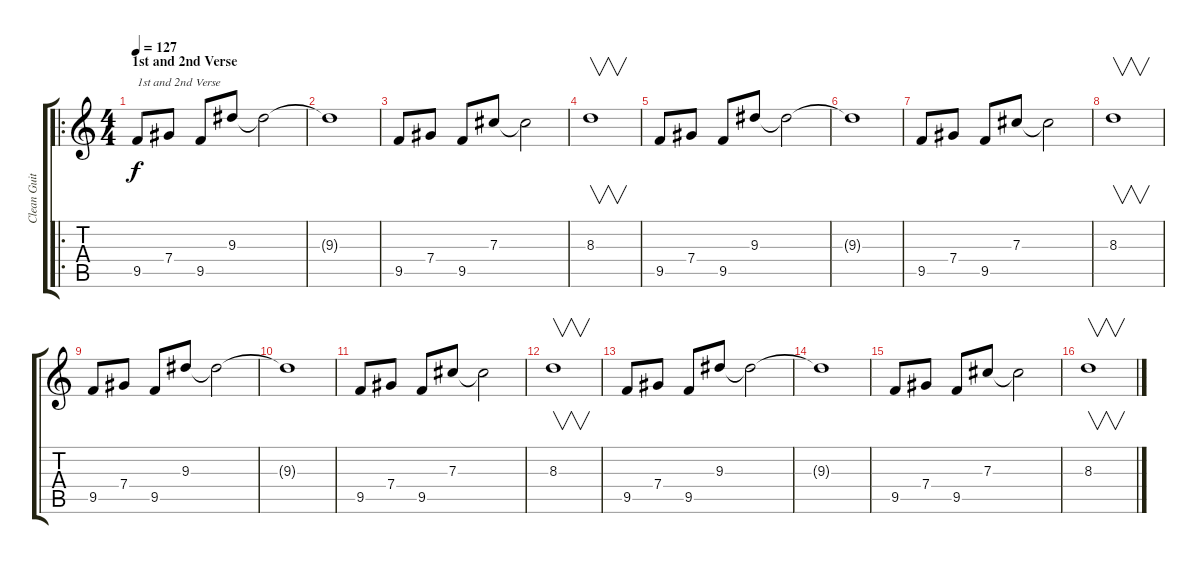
\track ("Clean Guitar" "Clean Guit") {instrument electricguitarjazz}
\staff {score tabs}
\tuning (Eb4 Bb3 Gb3 Db3 Ab2 Eb2) {hide}
\ro
\ts (4 4)
\section ("" "1st and 2nd Verse")
\tempo 127
\clef g2
\ks c
9.5.8{txt "1st and 2nd Verse" dy f} 7.4.8 9.5.8 9.3.8 9.3{t}.2 |
9.3{t}.1 |
9.5.8 7.4.8 9.5.8 7.3.8 7.3{t}.2 |
8.3.1{v} |
9.5.8 7.4.8 9.5.8 9.3.8 9.3{t}.2 |
9.3{t}.1 |
9.5.8 7.4.8 9.5.8 7.3.8 7.3{t}.2 |
8.3.1{v} |
9.5.8 7.4.8 9.5.8 9.3.8 9.3{t}.2 |
9.3{t}.1 |
9.5.8 7.4.8 9.5.8 7.3.8 7.3{t}.2 |
8.3.1{v} |
9.5.8 7.4.8 9.5.8 9.3.8 9.3{t}.2 |
9.3{t}.1 |
9.5.8 7.4.8 9.5.8 7.3.8 7.3{t}.2 |
8.3.1{v}
